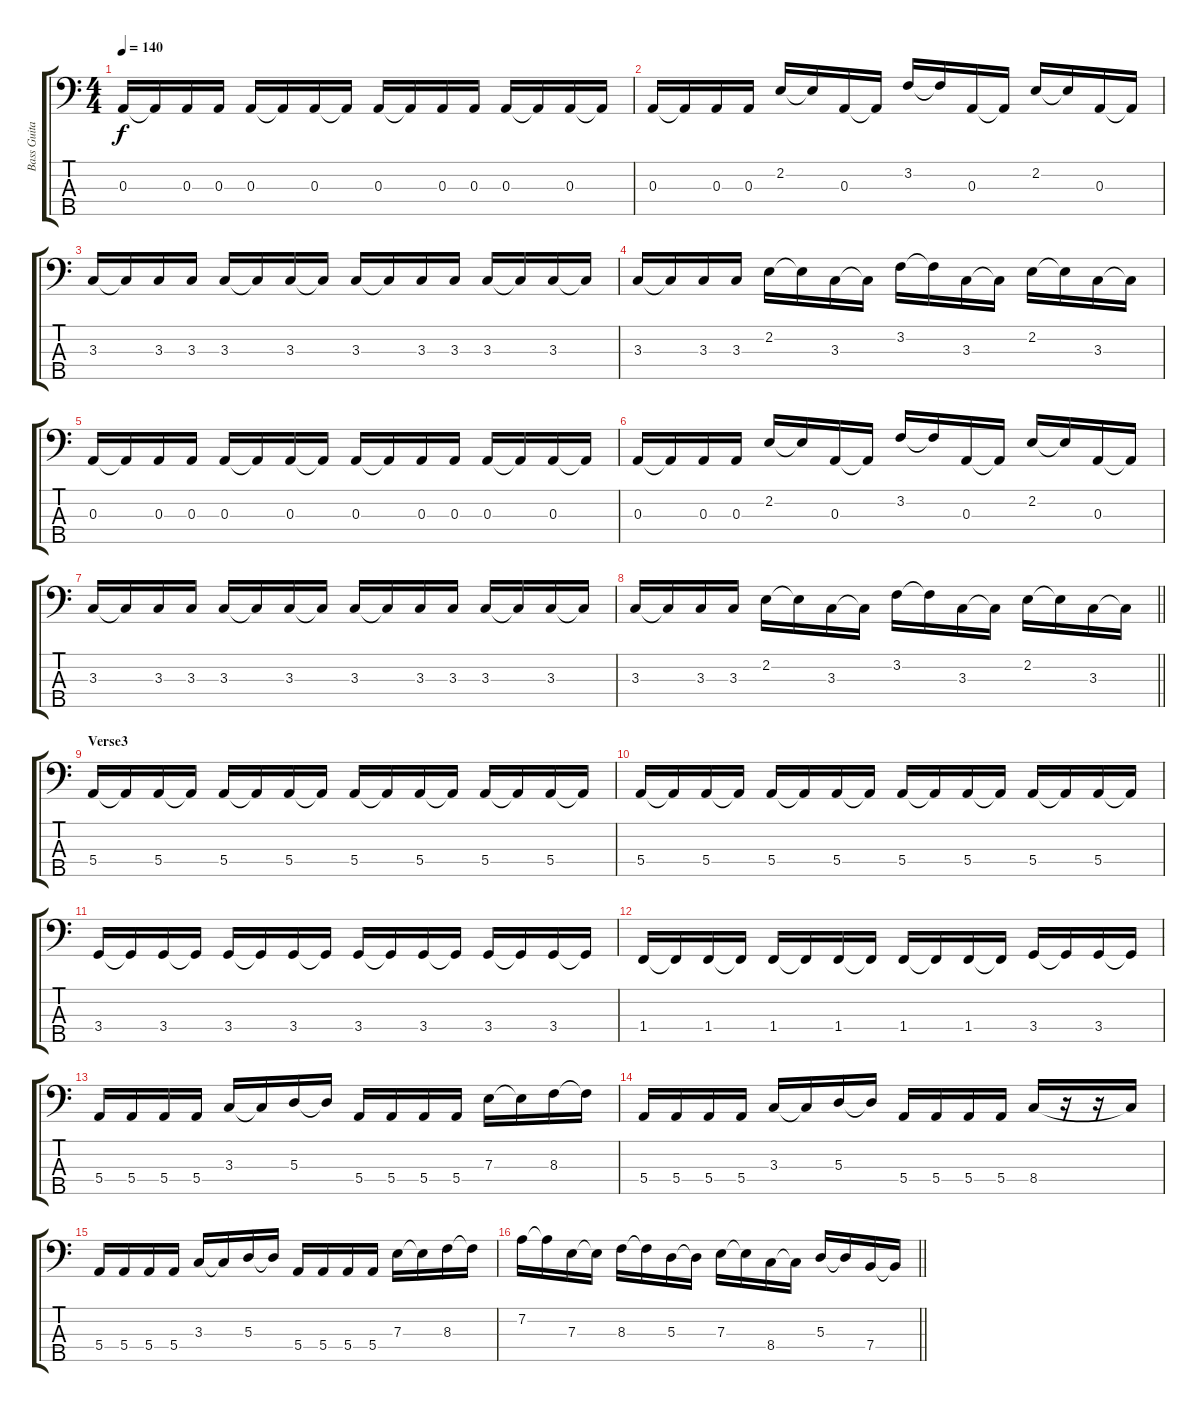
\track ("Bass Guitar" "Bass Guita") {instrument electricbassfinger}
\staff {score tabs}
\tuning (G2 D2 A1 E1 B0) {hide}
\ts (4 4)
\tempo 140
\clef f4
\ks c
0.3.16{dy f} 0.3{t}.16 0.3.16 0.3.16 0.3.16 0.3{t}.16 0.3.16 0.3{t}.16 0.3.16 0.3{t}.16 0.3.16 0.3.16 0.3.16 0.3{t}.16 0.3.16 0.3{t}.16 |
0.3.16 0.3{t}.16 0.3.16 0.3.16 2.2.16 2.2{t}.16 0.3.16 0.3{t}.16 3.2.16 3.2{t}.16 0.3.16 0.3{t}.16 2.2.16 2.2{t}.16 0.3.16 0.3{t}.16 |
3.3.16 3.3{t}.16 3.3.16 3.3.16 3.3.16 3.3{t}.16 3.3.16 3.3{t}.16 3.3.16 3.3{t}.16 3.3.16 3.3.16 3.3.16 3.3{t}.16 3.3.16 3.3{t}.16 |
3.3.16 3.3{t}.16 3.3.16 3.3.16 2.2.16 2.2{t}.16 3.3.16 3.3{t}.16 3.2.16 3.2{t}.16 3.3.16 3.3{t}.16 2.2.16 2.2{t}.16 3.3.16 3.3{t}.16 |
0.3.16 0.3{t}.16 0.3.16 0.3.16 0.3.16 0.3{t}.16 0.3.16 0.3{t}.16 0.3.16 0.3{t}.16 0.3.16 0.3.16 0.3.16 0.3{t}.16 0.3.16 0.3{t}.16 |
0.3.16 0.3{t}.16 0.3.16 0.3.16 2.2.16 2.2{t}.16 0.3.16 0.3{t}.16 3.2.16 3.2{t}.16 0.3.16 0.3{t}.16 2.2.16 2.2{t}.16 0.3.16 0.3{t}.16 |
3.3.16 3.3{t}.16 3.3.16 3.3.16 3.3.16 3.3{t}.16 3.3.16 3.3{t}.16 3.3.16 3.3{t}.16 3.3.16 3.3.16 3.3.16 3.3{t}.16 3.3.16 3.3{t}.16 |
\barLineRight lightlight
3.3.16 3.3{t}.16 3.3.16 3.3.16 2.2.16 2.2{t}.16 3.3.16 3.3{t}.16 3.2.16 3.2{t}.16 3.3.16 3.3{t}.16 2.2.16 2.2{t}.16 3.3.16 3.3{t}.16 |
\section ("" "Verse3")
5.4.16 5.4{t}.16 5.4.16 5.4{t}.16 5.4.16 5.4{t}.16 5.4.16 5.4{t}.16 5.4.16 5.4{t}.16 5.4.16 5.4{t}.16 5.4.16 5.4{t}.16 5.4.16 5.4{t}.16 |
5.4.16 5.4{t}.16 5.4.16 5.4{t}.16 5.4.16 5.4{t}.16 5.4.16 5.4{t}.16 5.4.16 5.4{t}.16 5.4.16 5.4{t}.16 5.4.16 5.4{t}.16 5.4.16 5.4{t}.16 |
3.4.16 3.4{t}.16 3.4.16 3.4{t}.16 3.4.16 3.4{t}.16 3.4.16 3.4{t}.16 3.4.16 3.4{t}.16 3.4.16 3.4{t}.16 3.4.16 3.4{t}.16 3.4.16 3.4{t}.16 |
1.4.16 1.4{t}.16 1.4.16 1.4{t}.16 1.4.16 1.4{t}.16 1.4.16 1.4{t}.16 1.4.16 1.4{t}.16 1.4.16 1.4{t}.16 3.4.16 3.4{t}.16 3.4.16 3.4{t}.16 |
5.4.16 5.4.16 5.4.16 5.4.16 3.3.16 3.3{t}.16 5.3.16 5.3{t}.16 5.4.16 5.4.16 5.4.16 5.4.16 7.3.16 7.3{t}.16 8.3.16 8.3{t}.16 |
5.4.16 5.4.16 5.4.16 5.4.16 3.3.16 3.3{t}.16 5.3.16 5.3{t}.16 5.4.16 5.4.16 5.4.16 5.4.16 8.4.16 r.16 r.16 8.4{t}.16 |
5.4.16 5.4.16 5.4.16 5.4.16 3.3.16 3.3{t}.16 5.3.16 5.3{t}.16 5.4.16 5.4.16 5.4.16 5.4.16 7.3.16 7.3{t}.16 8.3.16 8.3{t}.16 |
\barLineRight lightlight
7.2.16 7.2{t}.16 7.3.16 7.3{t}.16 8.3.16 8.3{t}.16 5.3.16 5.3{t}.16 7.3.16 7.3{t}.16 8.4.16 8.4{t}.16 5.3.16 5.3{t}.16 7.4.16 7.4{t}.16
